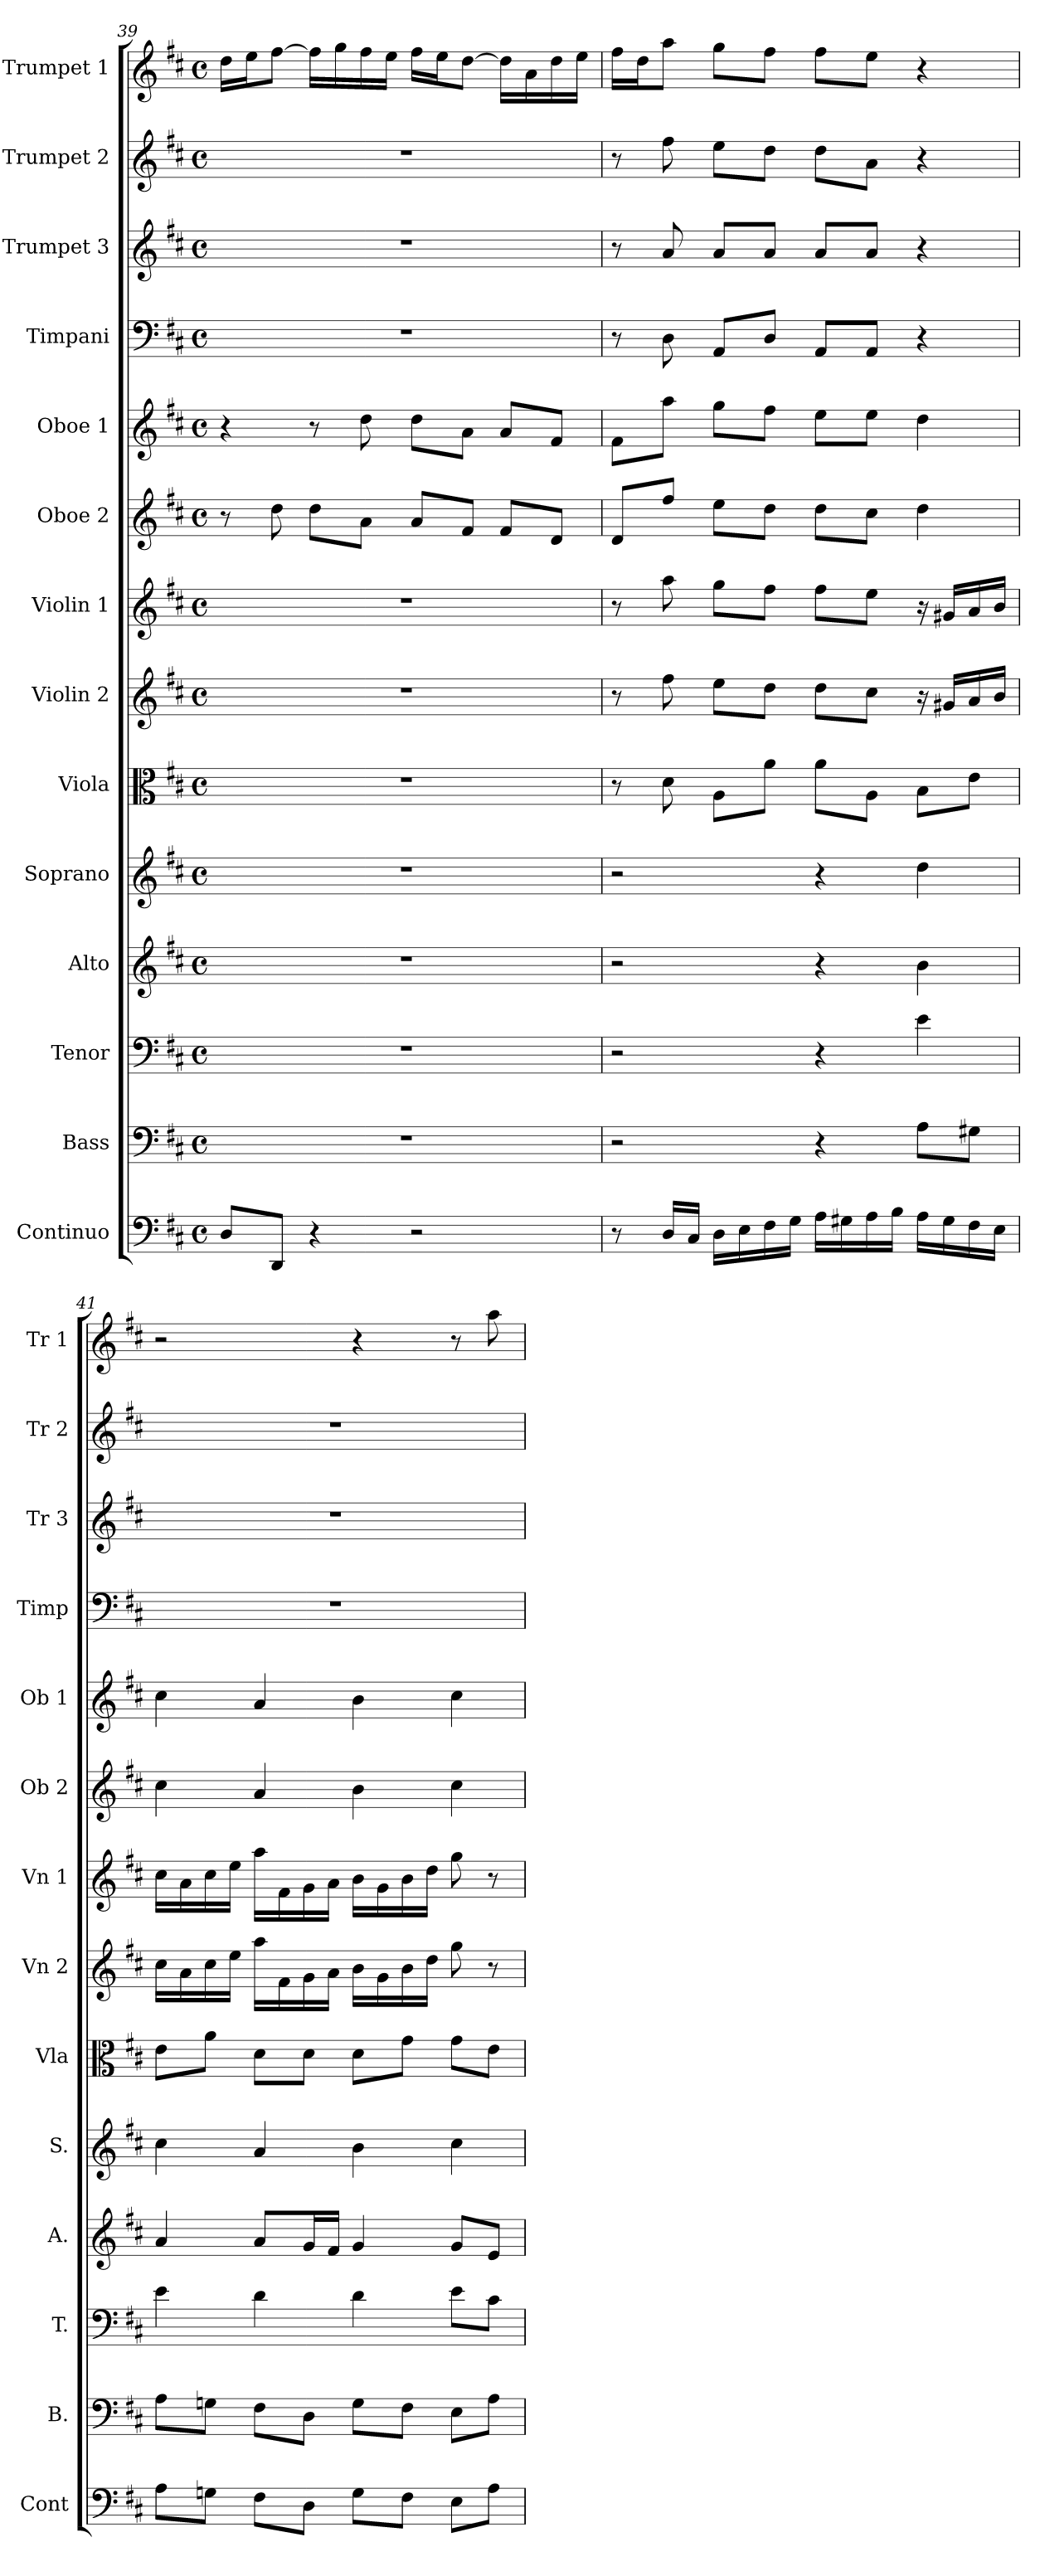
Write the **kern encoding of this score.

**kern	**kern	**kern	**kern	**kern	**kern	**kern	**kern	**kern	**kern	**kern	**kern	**kern	**kern
*part14	*part13	*part12	*part11	*part10	*part9	*part8	*part7	*part6	*part5	*part4	*part3	*part2	*part1
*staff14	*staff13	*staff12	*staff11	*staff10	*staff9	*staff8	*staff7	*staff6	*staff5	*staff4	*staff3	*staff2	*staff1
*I"Continuo	*I"Bass	*I"Tenor	*I"Alto	*I"Soprano	*I"Viola	*I"Violin 2	*I"Violin 1	*I"Oboe 2	*I"Oboe 1	*I"Timpani	*I"Trumpet 3	*I"Trumpet 2	*I"Trumpet 1
*I'Cont	*I'B.	*I'T.	*I'A.	*I'S.	*I'Vla	*I'Vn 2	*I'Vn 1	*I'Ob 2	*I'Ob 1	*I'Timp	*I'Tr 3	*I'Tr 2	*I'Tr 1
!!LO:PB:g=z
*clefF4	*clefF4	*clefF4	*clefG2	*clefG2	*clefC3	*clefG2	*clefG2	*clefG2	*clefG2	*clefF4	*clefG2	*clefG2	*clefG2
*k[f#c#]	*k[f#c#]	*k[f#c#]	*k[f#c#]	*k[f#c#]	*k[f#c#]	*k[f#c#]	*k[f#c#]	*k[f#c#]	*k[f#c#]	*k[f#c#]	*k[f#c#]	*k[f#c#]	*k[f#c#]
*D:	*D:	*D:	*D:	*D:	*D:	*D:	*D:	*D:	*D:	*D:	*D:	*D:	*D:
*M4/4	*M4/4	*M4/4	*M4/4	*M4/4	*M4/4	*M4/4	*M4/4	*M4/4	*M4/4	*M4/4	*M4/4	*M4/4	*M4/4
*met(c)	*met(c)	*met(c)	*met(c)	*met(c)	*met(c)	*met(c)	*met(c)	*met(c)	*met(c)	*met(c)	*met(c)	*met(c)	*met(c)
=39	=39	=39	=39	=39	=39	=39	=39	=39	=39	=39	=39	=39	=39
8D/L	1r	1r	1r	1r	1r	1r	1r	8r	4r	1r	1r	1r	16dd\LL
.	.	.	.	.	.	.	.	.	.	.	.	.	16ee\J
8DD/J	.	.	.	.	.	.	.	8dd\	.	.	.	.	[8ff#\J
4r	.	.	.	.	.	.	.	8dd\L	8r	.	.	.	16ff#\LL]
.	.	.	.	.	.	.	.	.	.	.	.	.	16gg\
.	.	.	.	.	.	.	.	8a\J	8dd\	.	.	.	16ff#\
.	.	.	.	.	.	.	.	.	.	.	.	.	16ee\JJ
2r	.	.	.	.	.	.	.	8a/L	8dd\L	.	.	.	16ff#\LL
.	.	.	.	.	.	.	.	.	.	.	.	.	16ee\J
.	.	.	.	.	.	.	.	8f#/J	8a\J	.	.	.	[8dd\J
.	.	.	.	.	.	.	.	8f#/L	8a/L	.	.	.	16dd\LL]
.	.	.	.	.	.	.	.	.	.	.	.	.	16a\
.	.	.	.	.	.	.	.	8d/J	8f#/J	.	.	.	16dd\
.	.	.	.	.	.	.	.	.	.	.	.	.	16ee\JJ
=40	=40	=40	=40	=40	=40	=40	=40	=40	=40	=40	=40	=40	=40
8r	2r	2r	2r	2r	8r	8r	8r	8d/L	8f#\L	8r	8r	8r	16ff#\LL
.	.	.	.	.	.	.	.	.	.	.	.	.	16dd\J
16D/LL	.	.	.	.	8d\	8ff#\	8aa\	8ff#/J	8aa\J	8D\	8a/	8ff#\	8aa\J
16C#/JJ	.	.	.	.	.	.	.	.	.	.	.	.	.
16D\LL	.	.	.	.	8A\L	8ee\L	8gg\L	8ee\L	8gg\L	8AA/L	8a/L	8ee\L	8gg\L
16E\	.	.	.	.	.	.	.	.	.	.	.	.	.
16F#\	.	.	.	.	8a\J	8dd\J	8ff#\J	8dd\J	8ff#\J	8D/J	8a/J	8dd\J	8ff#\J
16G\JJ	.	.	.	.	.	.	.	.	.	.	.	.	.
16A\LL	4r	4r	4r	4r	8a\L	8dd\L	8ff#\L	8dd\L	8ee\L	8AA/L	8a/L	8dd\L	8ff#\L
16G#X\	.	.	.	.	.	.	.	.	.	.	.	.	.
16A\	.	.	.	.	8A\J	8cc#\J	8ee\J	8cc#\J	8ee\J	8AA/J	8a/J	8a\J	8ee\J
16B\JJ	.	.	.	.	.	.	.	.	.	.	.	.	.
16A\LL	8A\L	4e\	4b\	4dd\	8B\L	16r	16r	4dd\	4dd\	4r	4r	4r	4r
16G#\	.	.	.	.	.	16g#X/LL	16g#X/LL	.	.	.	.	.	.
16F#\	8G#X\J	.	.	.	8e\J	16a/	16a/	.	.	.	.	.	.
16E\JJ	.	.	.	.	.	16b/JJ	16b/JJ	.	.	.	.	.	.
!!LO:PB:g=z
=41	=41	=41	=41	=41	=41	=41	=41	=41	=41	=41	=41	=41	=41
8A\L	8A\L	4e\	4a/	4cc#\	8e\L	16cc#\LL	16cc#\LL	4cc#\	4cc#\	1r	1r	1r	2r
.	.	.	.	.	.	16a\	16a\	.	.	.	.	.	.
8Gn\J	8Gn\J	.	.	.	8a\J	16cc#\	16cc#\	.	.	.	.	.	.
.	.	.	.	.	.	16ee\JJ	16ee\JJ	.	.	.	.	.	.
8F#\L	8F#\L	4d\	8a/L	4a/	8d\L	16aa\LL	16aa\LL	4a/	4a/	.	.	.	.
.	.	.	.	.	.	16f#\	16f#\	.	.	.	.	.	.
8D\J	8D\J	.	16g/L	.	8d\J	16g\	16g\	.	.	.	.	.	.
.	.	.	16f#/JJ	.	.	16a\JJ	16a\JJ	.	.	.	.	.	.
8G\L	8G\L	4d\	4g/	4b\	8d\L	16b\LL	16b\LL	4b\	4b\	.	.	.	4r
.	.	.	.	.	.	16g\	16g\	.	.	.	.	.	.
8F#\J	8F#\J	.	.	.	8g\J	16b\	16b\	.	.	.	.	.	.
.	.	.	.	.	.	16dd\JJ	16dd\JJ	.	.	.	.	.	.
8E\L	8E\L	8e\L	8g/L	4cc#\	8g\L	8gg\	8gg\	4cc#\	4cc#\	.	.	.	8r
8A\J	8A\J	8c#\J	8e/J	.	8e\J	8r	8r	.	.	.	.	.	8aa\
=	=	=	=	=	=	=	=	=	=	=	=	=	=
*-	*-	*-	*-	*-	*-	*-	*-	*-	*-	*-	*-	*-	*-
